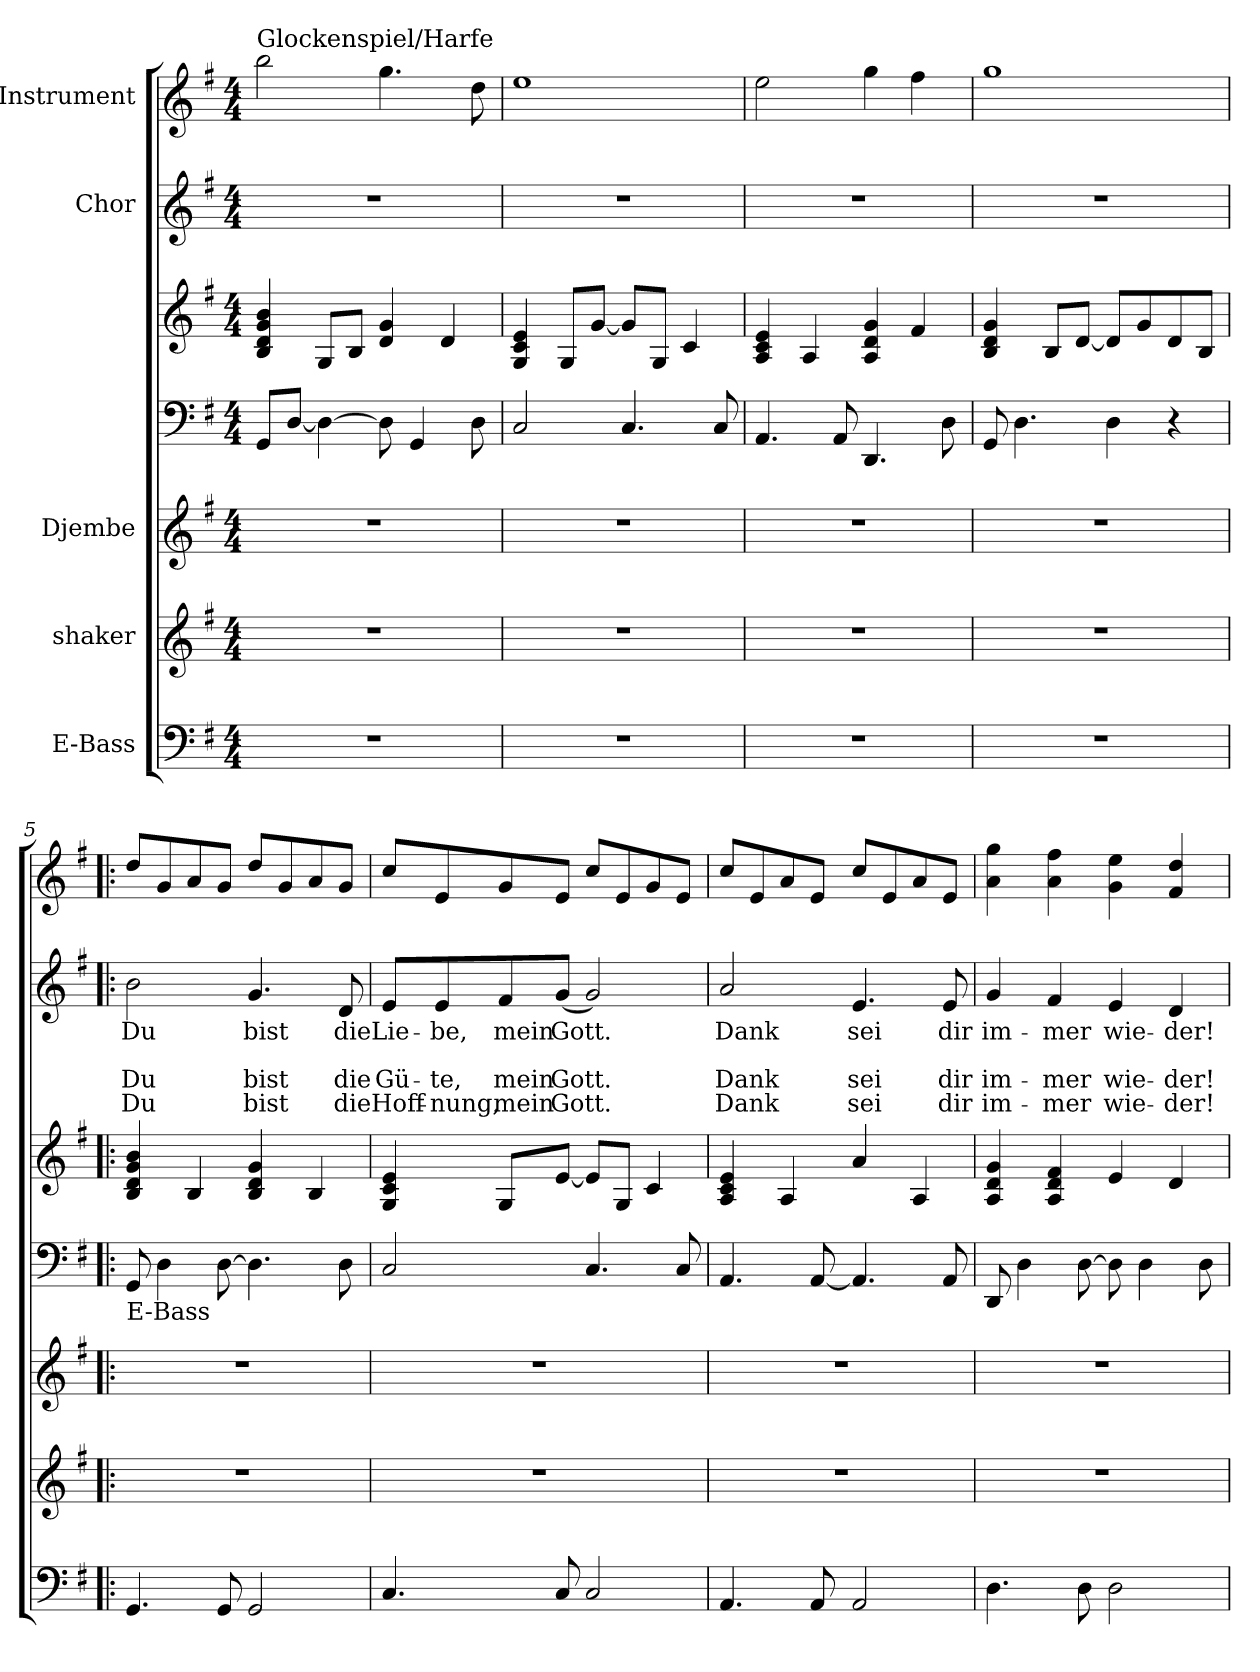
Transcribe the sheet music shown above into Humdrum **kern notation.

**kern	**kern	**kern	**kern	**kern	**kern	**text	**text	**text	**text	**kern
*part6	*part5	*part4	*part3	*part3	*part2	*part2	*part2	*part2	*part2	*part1
*staff7	*staff6	*staff5	*staff4	*staff3	*staff2	*staff2	*staff2	*staff2	*staff2	*staff1
*I"E-Bass	*I"shaker	*I"Djembe	*	*	*I"Chor	*	*	*	*	*I"Instrument
*clefF4	*clefG2	*clefG2	*clefF4	*clefG2	*clefG2	*	*	*	*	*clefG2
*k[f#]	*k[f#]	*k[f#]	*k[f#]	*k[f#]	*k[f#]	*	*	*	*	*k[f#]
*G:	*G:	*G:	*G:	*G:	*G:	*	*	*	*	*G:
*M4/4	*M4/4	*M4/4	*M4/4	*M4/4	*M4/4	*	*	*	*	*M4/4
*MM95	*MM95	*MM95	*MM95	*MM95	*MM95	*	*	*	*	*MM95
=1	=1	=1	=1	=1	=1	=1	=1	=1	=1	=1
!	!	!	!	!	!	!	!	!	!	!LO:TX:a:t=Glockenspiel/Harfe
1r	1r	1r	8GG/L	4B/ 4d/ 4g/ 4b/	1r	.	.	.	.	2bb\
.	.	.	[8D/J	.	.	.	.	.	.	.
.	.	.	4D\_	8G/L	.	.	.	.	.	.
.	.	.	.	8B/J	.	.	.	.	.	.
.	.	.	8D\]	4d/ 4g/	.	.	.	.	.	4.gg\
.	.	.	4GG/	.	.	.	.	.	.	.
.	.	.	.	4d/	.	.	.	.	.	.
.	.	.	8D\	.	.	.	.	.	.	8dd\
=2	=2	=2	=2	=2	=2	=2	=2	=2	=2	=2
1r	1r	1r	2C/	4G/ 4c/ 4e/	1r	.	.	.	.	1ee
.	.	.	.	8G/L	.	.	.	.	.	.
.	.	.	.	[8g/J	.	.	.	.	.	.
.	.	.	4.C/	8g/L]	.	.	.	.	.	.
.	.	.	.	8G/J	.	.	.	.	.	.
.	.	.	.	4c/	.	.	.	.	.	.
.	.	.	8C/	.	.	.	.	.	.	.
=3	=3	=3	=3	=3	=3	=3	=3	=3	=3	=3
1r	1r	1r	4.AA/	4A/ 4c/ 4e/	1r	.	.	.	.	2ee\
.	.	.	.	4A/	.	.	.	.	.	.
.	.	.	8AA/	.	.	.	.	.	.	.
.	.	.	4.DD/	4A/ 4d/ 4g/	.	.	.	.	.	4gg\
.	.	.	.	4f#/	.	.	.	.	.	4ff#\
.	.	.	8D\	.	.	.	.	.	.	.
=4	=4	=4	=4	=4	=4	=4	=4	=4	=4	=4
1r	1r	1r	8GG/	4B/ 4d/ 4g/	1r	.	.	.	.	1gg
.	.	.	4.D\	.	.	.	.	.	.	.
.	.	.	.	8B/L	.	.	.	.	.	.
.	.	.	.	[8d/J	.	.	.	.	.	.
.	.	.	4D\	8d/L]	.	.	.	.	.	.
.	.	.	.	8g/	.	.	.	.	.	.
.	.	.	4r	8d/	.	.	.	.	.	.
.	.	.	.	8B/J	.	.	.	.	.	.
!!LO:LB:g=z
=5!|:	=5!|:	=5!|:	=5!|:	=5!|:	=5!|:	=5!|:	=5!|:	=5!|:	=5!|:	=5!|:
!	!	!	!LO:TX:b:t=E-Bass	!	!	!	!	!	!	!
!	!	!	!	!	!	!LO:LY:b	!	!LO:LY:b	!LO:LY:b	!
4.GG/	1r	1r	8GG/	4B/ 4d/ 4g/ 4b/	2b\	Du	.	Du	Du	8dd/L
.	.	.	4D\	.	.	.	.	.	.	8g/
.	.	.	.	4B/	.	.	.	.	.	8a/
8GG/	.	.	[8D\	.	.	.	.	.	.	8g/J
!	!	!	!	!	!	!LO:LY:b	!	!LO:LY:b	!LO:LY:b	!
2GG/	.	.	4.D\]	4B/ 4d/ 4g/	4.g/	bist	.	bist	bist	8dd/L
.	.	.	.	.	.	.	.	.	.	8g/
.	.	.	.	4B/	.	.	.	.	.	8a/
!	!	!	!	!	!	!LO:LY:b	!	!LO:LY:b	!LO:LY:b	!
.	.	.	8D\	.	8d/	die	.	die	die	8g/J
=6	=6	=6	=6	=6	=6	=6	=6	=6	=6	=6
!	!	!	!	!	!	!LO:LY:b	!	!LO:LY:b	!LO:LY:b	!
4.C/	1r	1r	2C/	4G/ 4c/ 4e/	8e/L	Lie-	.	Gü-	Hoff-	8cc/L
!	!	!	!	!	!	!LO:LY:b	!	!LO:LY:b	!LO:LY:b	!
.	.	.	.	.	8e/	-be,	.	-te,	-nung,	8e/
!	!	!	!	!	!	!LO:LY:b	!	!LO:LY:b	!LO:LY:b	!
.	.	.	.	8G/L	8f#/	mein	.	mein	mein	8g/
!	!	!	!	!	!	!LO:LY:b	!	!LO:LY:b	!LO:LY:b	!
8C/	.	.	.	[8e/J	(<8g/J	Gott.	.	Gott.	Gott.	8e/J
2C/	.	.	4.C/	8e/L]	2g/)	.	.	.	.	8cc/L
.	.	.	.	8G/J	.	.	.	.	.	8e/
.	.	.	.	4c/	.	.	.	.	.	8g/
.	.	.	8C/	.	.	.	.	.	.	8e/J
=7	=7	=7	=7	=7	=7	=7	=7	=7	=7	=7
!	!	!	!	!	!	!LO:LY:b	!	!LO:LY:b	!LO:LY:b	!
4.AA/	1r	1r	4.AA/	4A/ 4c/ 4e/	2a/	Dank	.	Dank	Dank	8cc/L
.	.	.	.	.	.	.	.	.	.	8e/
.	.	.	.	4A/	.	.	.	.	.	8a/
8AA/	.	.	[8AA/	.	.	.	.	.	.	8e/J
!	!	!	!	!	!	!LO:LY:b	!	!LO:LY:b	!LO:LY:b	!
2AA/	.	.	4.AA/]	4a/	4.e/	sei	.	sei	sei	8cc/L
.	.	.	.	.	.	.	.	.	.	8e/
.	.	.	.	4A/	.	.	.	.	.	8a/
!	!	!	!	!	!	!LO:LY:b	!	!LO:LY:b	!LO:LY:b	!
.	.	.	8AA/	.	8e/	dir	.	dir	dir	8e/J
=8	=8	=8	=8	=8	=8	=8	=8	=8	=8	=8
!	!	!	!	!	!	!LO:LY:b	!	!LO:LY:b	!LO:LY:b	!
4.D\	1r	1r	8DD/	4A/ 4d/ 4g/	4g/	im-	.	im-	im-	4a\ 4gg\
.	.	.	4D\	.	.	.	.	.	.	.
!	!	!	!	!	!	!LO:LY:b	!	!LO:LY:b	!LO:LY:b	!
.	.	.	.	4A/ 4d/ 4f#/	4f#/	-mer	.	-mer	-mer	4a\ 4ff#\
8D\	.	.	[8D\	.	.	.	.	.	.	.
!	!	!	!	!	!	!LO:LY:b	!	!LO:LY:b	!LO:LY:b	!
2D\	.	.	8D\]	4e/	4e/	wie-	.	wie-	wie-	4g\ 4ee\
.	.	.	4D\	.	.	.	.	.	.	.
!	!	!	!	!	!	!LO:LY:b	!	!LO:LY:b	!LO:LY:b	!
.	.	.	.	4d/	4d/	-der!	.	-der!	-der!	4f#/ 4dd/
.	.	.	8D\	.	.	.	.	.	.	.
=	=	=	=	=	=	=	=	=	=	=
*-	*-	*-	*-	*-	*-	*-	*-	*-	*-	*-
